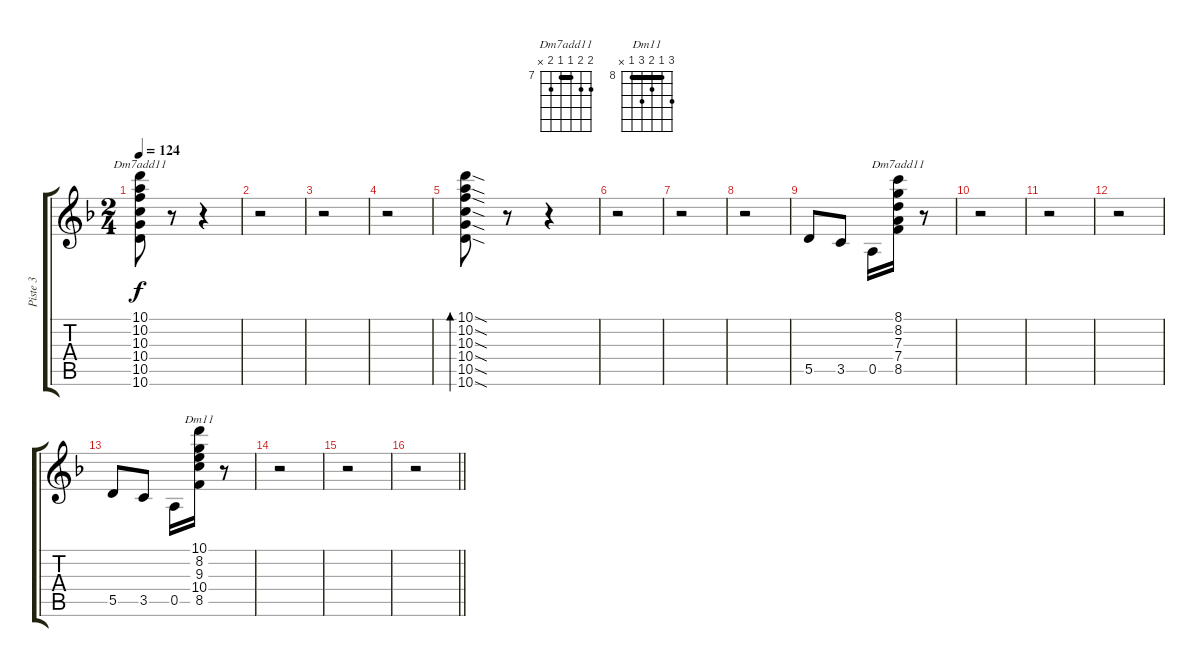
\track ("Piste 3" "Piste 3") {instrument electricguitarjazz}
\staff {score tabs}
\tuning (E4 B3 G3 D3 A2 E2) {hide}
\chord ("Dm7add11" 10 10 10 10 10 10) {firstfret 10 barre 10}
\chord ("Dm7add11" 8 8 7 7 8 x) {firstfret 7 barre 7}
\chord ("Dm11" 10 8 9 10 8 x) {firstfret 8 barre 8}
\ts (2 4)
\tempo 124
\clef g2
\ks dminor
(10.1 10.2 10.3 10.4 10.5 10.6).8{ch "Dm7add11" dy f volume 9 instrument electricguitarjazz} r.8 r.4 |
r.2 |
r.2 |
r.2 |
(10.1{sod} 10.2{sod} 10.3{sod} 10.4{sod} 10.5{sod} 10.6{sod}).8{bd 60} r.8 r.4 |
r.2 |
r.2 |
r.2 |
5.5.8 3.5.8 0.5.16 (8.1 8.2 7.3 7.4 8.5).16{ch "Dm7add11"} r.8 |
r.2 |
r.2 |
r.2 |
5.5.8 3.5.8 0.5.16 (10.1 8.2 9.3 10.4 8.5).16{ch "Dm11"} r.8 |
r.2 |
r.2 |
\barLineRight lightlight
r.2
